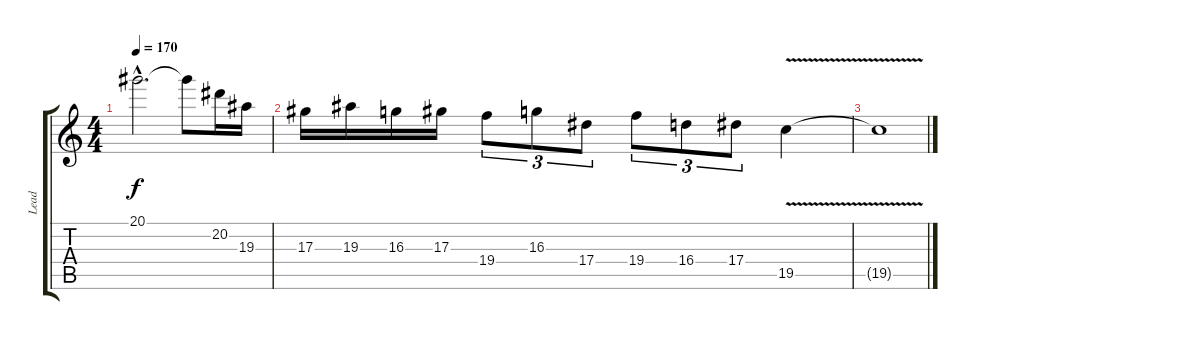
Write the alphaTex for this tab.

\track ("Lead" "Lead") {instrument distortionguitar}
\staff {score tabs}
\tuning (C4 G3 Eb3 Bb2 F2 C2) {hide}
\ts (4 4)
\tempo 170
\clef g2
\ks c
20.1{hac t}.2{d dy f} 20.1{t}.8 20.2.16 19.3.16 |
17.3.16 19.3.16 16.3.16 17.3.16 19.4.8{tu (3 2)} 16.3.8{tu (3 2)} 17.4.8{tu (3 2)} 19.4.8{tu (3 2)} 16.4.8{tu (3 2)} 17.4.8{tu (3 2)} 19.5{v}.4 |
19.5{t}.1
